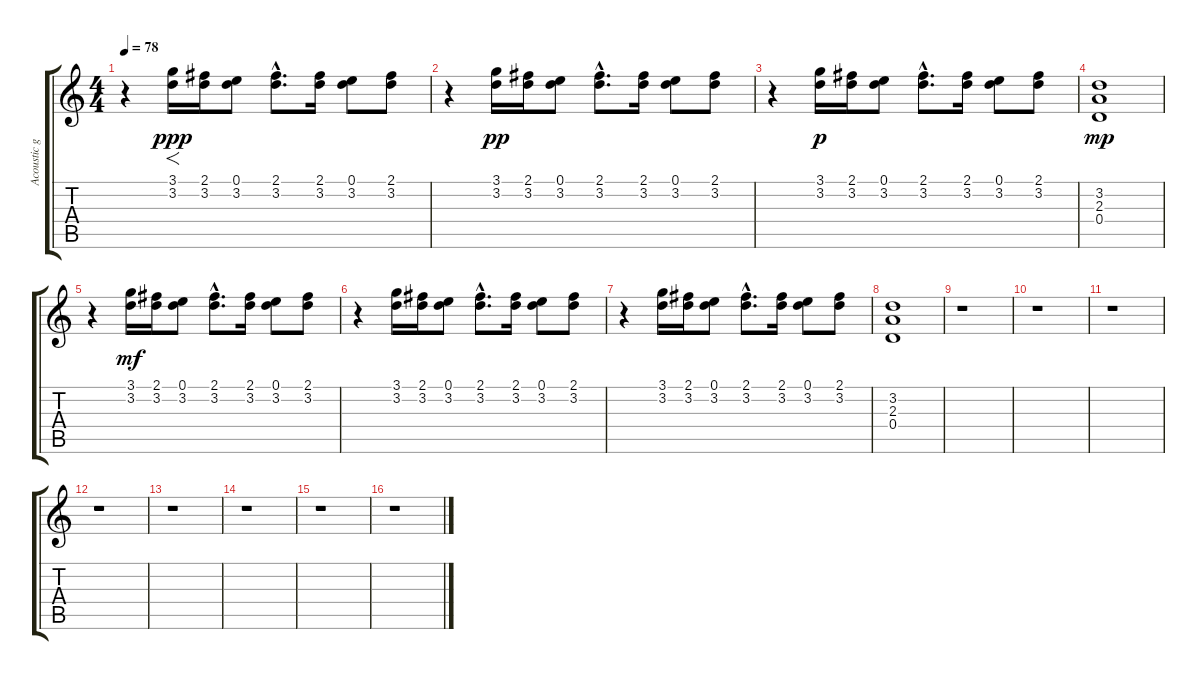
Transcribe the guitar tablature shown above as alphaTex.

\track ("Acoustic guitar" "Acoustic g") {instrument acousticguitarsteel}
\staff {score tabs}
\tuning (E4 B3 G3 D3 A2 E2) {hide}
\ts (4 4)
\tempo 78
\clef g2
\ks c
r.4{dy ppp instrument acousticguitarsteel} (3.1 3.2).16{f} (2.1 3.2).16 (0.1 3.2).8 (2.1{hac} 3.2{hac}).8{d} (2.1 3.2).16 (0.1 3.2).8 (2.1 3.2).8 |
r.4 (3.1 3.2).16{dy pp} (2.1 3.2).16 (0.1 3.2).8 (2.1{hac} 3.2{hac}).8{d} (2.1 3.2).16 (0.1 3.2).8 (2.1 3.2).8 |
r.4 (3.1 3.2).16{dy p} (2.1 3.2).16 (0.1 3.2).8 (2.1{hac} 3.2{hac}).8{d} (2.1 3.2).16 (0.1 3.2).8 (2.1 3.2).8 |
(3.2 2.3 0.4).1{dy mp} |
r.4 (3.1 3.2).16{dy mf} (2.1 3.2).16 (0.1 3.2).8 (2.1{hac} 3.2{hac}).8{d} (2.1 3.2).16 (0.1 3.2).8 (2.1 3.2).8 |
r.4 (3.1 3.2).16 (2.1 3.2).16 (0.1 3.2).8 (2.1{hac} 3.2{hac}).8{d} (2.1 3.2).16 (0.1 3.2).8 (2.1 3.2).8 |
r.4 (3.1 3.2).16 (2.1 3.2).16 (0.1 3.2).8 (2.1{hac} 3.2{hac}).8{d} (2.1 3.2).16 (0.1 3.2).8 (2.1 3.2).8 |
(3.2 2.3 0.4).1 |
r.1 |
r.1 |
r.1 |
r.1 |
r.1 |
r.1 |
r.1 |
r.1
